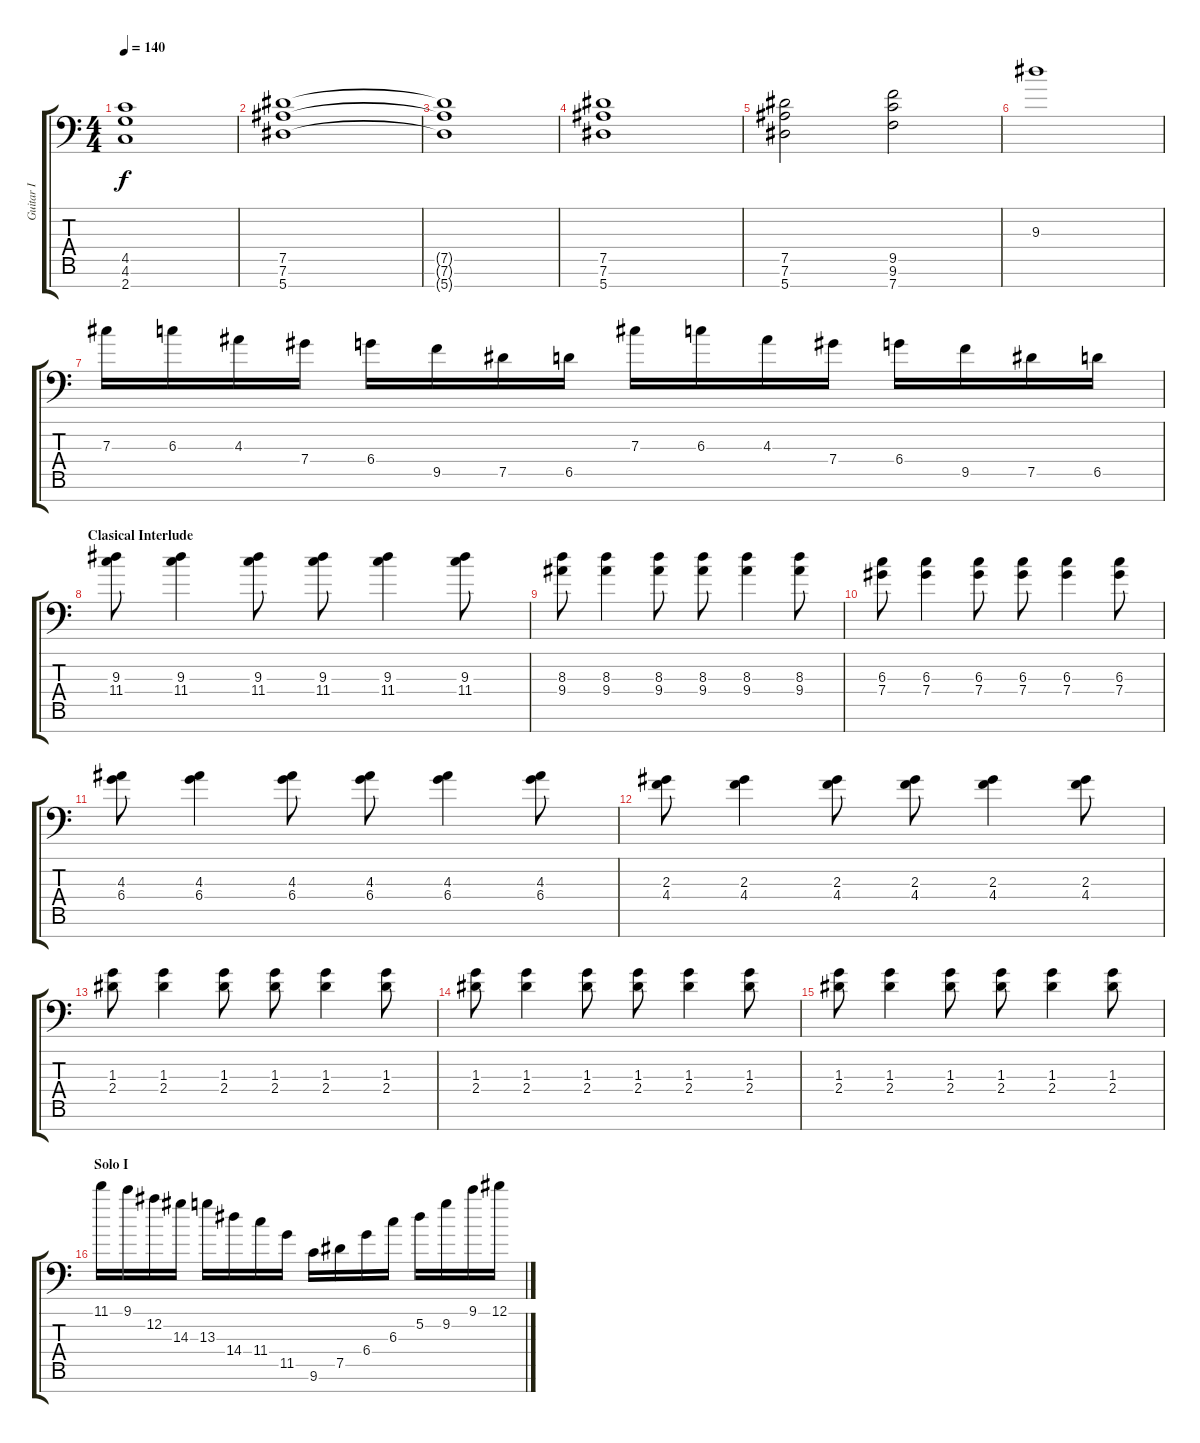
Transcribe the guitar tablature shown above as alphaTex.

\track ("Guitar I" "Guitar I") {instrument distortionguitar}
\staff {score tabs}
\tuning (Eb4 Bb3 Gb3 Db3 Ab2 Eb2 Bb1) {hide}
\ts (4 4)
\tempo 140
\clef f4
\ks c
(4.5{t} 4.6{t} 2.7{t}).1{dy f} |
(7.5 7.6 5.7).1 |
(7.5{t} 7.6{t} 5.7{t}).1 |
(7.5 7.6 5.7).1 |
(7.5 7.6 5.7).2 (9.5 9.6 7.7).2 |
9.3.1 |
7.3.16 6.3.16 4.3.16 7.4.16 6.4.16 9.5.16 7.5.16 6.5.16 7.3.16 6.3.16 4.3.16 7.4.16 6.4.16 9.5.16 7.5.16 6.5.16 |
\section ("" "Clasical Interlude")
(9.3 11.4).8 (9.3 11.4).4 (9.3 11.4).8 (9.3 11.4).8 (9.3 11.4).4 (9.3 11.4).8 |
(8.3 9.4).8 (8.3 9.4).4 (8.3 9.4).8 (8.3 9.4).8 (8.3 9.4).4 (8.3 9.4).8 |
(6.3 7.4).8 (6.3 7.4).4 (6.3 7.4).8 (6.3 7.4).8 (6.3 7.4).4 (6.3 7.4).8 |
(4.3 6.4).8 (4.3 6.4).4 (4.3 6.4).8 (4.3 6.4).8 (4.3 6.4).4 (4.3 6.4).8 |
(2.3 4.4).8 (2.3 4.4).4 (2.3 4.4).8 (2.3 4.4).8 (2.3 4.4).4 (2.3 4.4).8 |
(1.3 2.4).8 (1.3 2.4).4 (1.3 2.4).8 (1.3 2.4).8 (1.3 2.4).4 (1.3 2.4).8 |
(1.3 2.4).8 (1.3 2.4).4 (1.3 2.4).8 (1.3 2.4).8 (1.3 2.4).4 (1.3 2.4).8 |
(1.3 2.4).8 (1.3 2.4).4 (1.3 2.4).8 (1.3 2.4).8 (1.3 2.4).4 (1.3 2.4).8 |
\section ("" "Solo I")
11.1.16 9.1.16 12.2.16 14.3.16 13.3.16 14.4.16 11.4.16 11.5.16 9.6.16 7.5.16 6.4.16 6.3.16 5.2.16 9.2.16 9.1.16 12.1.16
